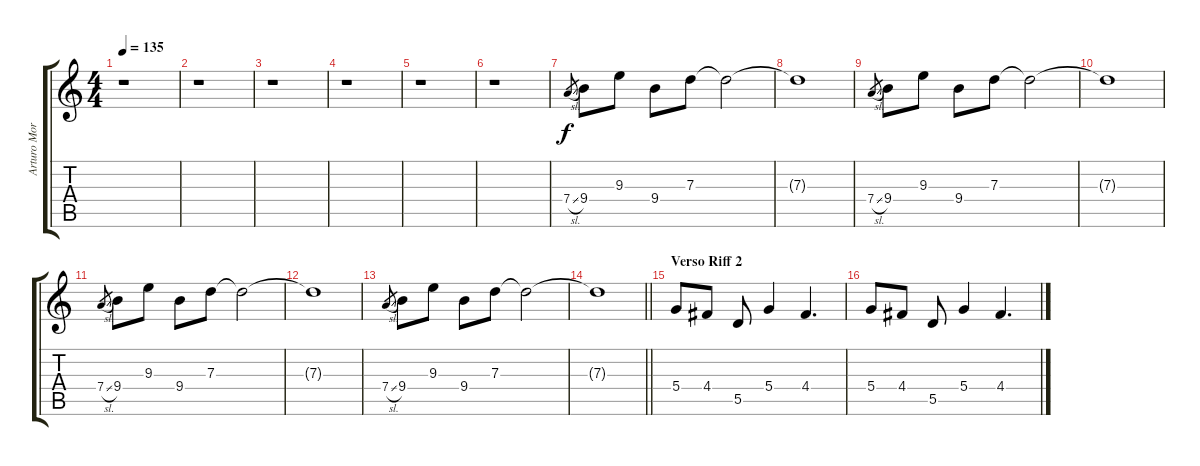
\track ("Arturo Morras" "Arturo Mor") {instrument overdrivenguitar}
\staff {score tabs}
\tuning (E4 B3 G3 D3 A2 E2) {hide}
\ts (4 4)
\tempo 135
\clef g2
\ks c
r.1{dy f} |
r.1 |
r.1 |
r.1 |
r.1 |
r.1 |
7.4{sl}.8{gr} 9.4.8{instrument electricguitarclean} 9.3.8 9.4.8 7.3.8 7.3{t}.2 |
7.3{t}.1 |
7.4{sl}.8{gr} 9.4.8 9.3.8 9.4.8 7.3.8 7.3{t}.2 |
7.3{t}.1 |
7.4{sl}.8{gr} 9.4.8 9.3.8 9.4.8 7.3.8 7.3{t}.2 |
7.3{t}.1 |
7.4{sl}.8{gr} 9.4.8 9.3.8 9.4.8 7.3.8 7.3{t}.2 |
\barLineRight lightlight
7.3{t}.1 |
\section ("" "Verso Riff 2")
5.4.8{instrument overdrivenguitar} 4.4.8 5.5.8 5.4.4 4.4.4{d} |
5.4.8 4.4.8 5.5.8 5.4.4 4.4.4{d}
